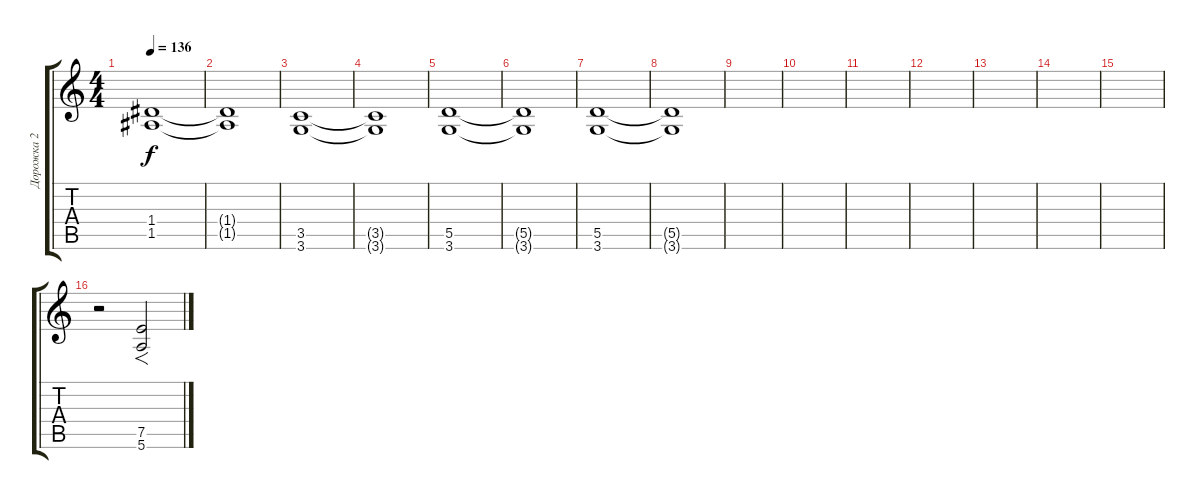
\track ("Дорожка 2" "Дорожка 2") {instrument distortionguitar}
\staff {score tabs}
\tuning (E4 B3 G3 D3 A2 E2) {hide}
\ts (4 4)
\tempo 136
\clef g2
\ks c
(1.4 1.5).1{dy f} |
(1.4{t} 1.5{t}).1 |
(3.5 3.6).1 |
(3.5{t} 3.6{t}).1 |
(5.5 3.6).1 |
(5.5{t} 3.6{t}).1 |
(5.5 3.6).1 |
(5.5{t} 3.6{t}).1 |
|
|
|
|
|
|
|
r.2 (7.5 5.6).2{f}
